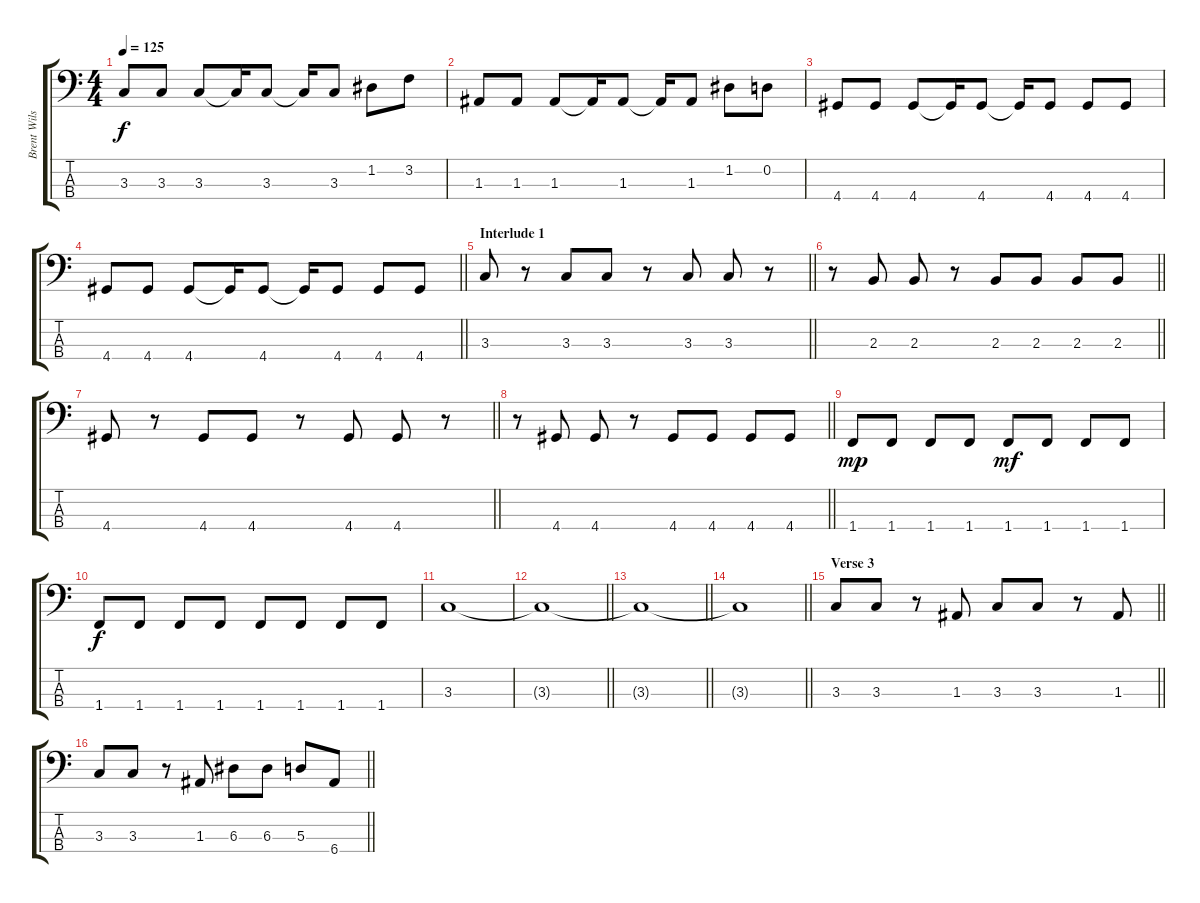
\track ("Brent Wilson (Bass)" "Brent Wils") {instrument electricbasspick}
\staff {score tabs}
\tuning (G2 D2 A1 E1) {hide}
\ts (4 4)
\tempo 125
\clef f4
\ks c
3.3.8{dy f} 3.3.8 3.3.8 3.3{t}.16 3.3.8 3.3{t}.16 3.3.8 1.2.8 3.2.8 |
1.3.8 1.3.8 1.3.8 1.3{t}.16 1.3.8 1.3{t}.16 1.3.8 1.2.8 0.2.8 |
4.4.8 4.4.8 4.4.8 4.4{t}.16 4.4.8 4.4{t}.16 4.4.8 4.4.8 4.4.8 |
\barLineRight lightlight
4.4.8 4.4.8 4.4.8 4.4{t}.16 4.4.8 4.4{t}.16 4.4.8 4.4.8 4.4.8 |
\section ("" "Interlude 1")
\barLineRight lightlight
3.3.8 r.8 3.3.8 3.3.8 r.8 3.3.8 3.3.8 r.8 |
\barLineRight lightlight
r.8 2.3.8 2.3.8 r.8 2.3.8 2.3.8 2.3.8 2.3.8 |
\barLineRight lightlight
4.4.8 r.8 4.4.8 4.4.8 r.8 4.4.8 4.4.8 r.8 |
\barLineRight lightlight
r.8 4.4.8 4.4.8 r.8 4.4.8 4.4.8 4.4.8 4.4.8 |
1.4.8{dy mp} 1.4.8 1.4.8 1.4.8 1.4.8{dy mf} 1.4.8 1.4.8 1.4.8 |
1.4.8{dy f} 1.4.8 1.4.8 1.4.8 1.4.8 1.4.8 1.4.8 1.4.8 |
3.3.1 |
\barLineRight lightlight
3.3{t}.1 |
\barLineRight lightlight
3.3{t}.1 |
\barLineRight lightlight
3.3{t}.1 |
\section ("" "Verse 3")
\barLineRight lightlight
3.3.8 3.3.8 r.8 1.3.8 3.3.8 3.3.8 r.8 1.3.8 |
\barLineRight lightlight
3.3.8 3.3.8 r.8 1.3.8 6.3.8 6.3.8 5.3.8 6.4.8
